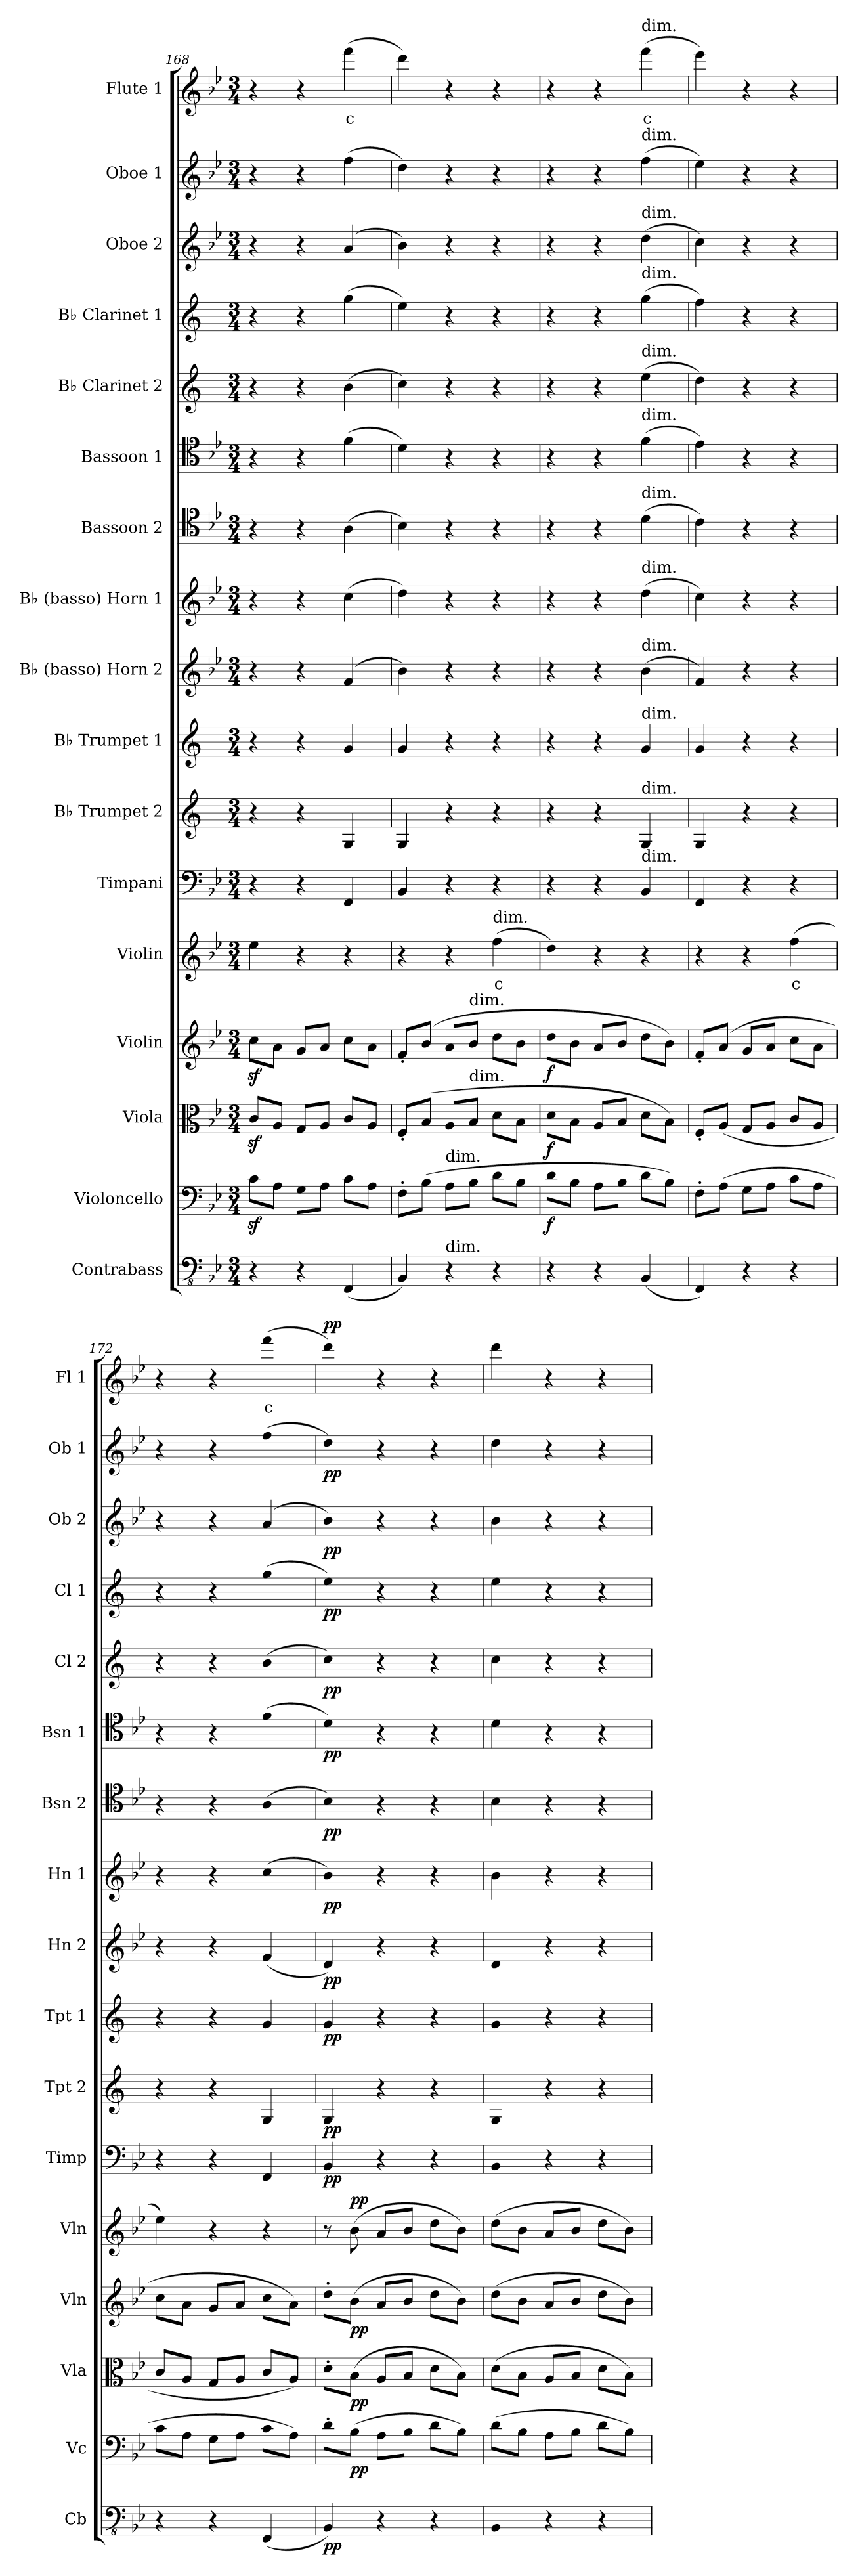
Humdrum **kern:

**kern	**dynam	**kern	**dynam	**kern	**dynam	**kern	**dynam	**kern	**text	**dynam	**kern	**dynam	**kern	**dynam	**kern	**dynam	**kern	**dynam	**kern	**dynam	**kern	**dynam	**kern	**dynam	**kern	**dynam	**kern	**dynam	**kern	**dynam	**kern	**dynam	**kern	**text	**dynam
*part17	*part17	*part16	*part16	*part15	*part15	*part14	*part14	*part13	*part13	*part13	*part12	*part12	*part11	*part11	*part10	*part10	*part9	*part9	*part8	*part8	*part7	*part7	*part6	*part6	*part5	*part5	*part4	*part4	*part3	*part3	*part2	*part2	*part1	*part1	*part1
*staff17	*staff17	*staff16	*staff16	*staff15	*staff15	*staff14	*staff14	*staff13	*staff13	*staff13	*staff12	*staff12	*staff11	*staff11	*staff10	*staff10	*staff9	*staff9	*staff8	*staff8	*staff7	*staff7	*staff6	*staff6	*staff5	*staff5	*staff4	*staff4	*staff3	*staff3	*staff2	*staff2	*staff1	*staff1	*staff1
*I"Contrabass	*	*I"Violoncello	*	*I"Viola	*	*I"Violin	*	*I"Violin	*	*	*I"Timpani	*	*I"B♭ Trumpet 2	*	*I"B♭ Trumpet 1	*	*I"B♭ (basso) Horn 2	*	*I"B♭ (basso) Horn 1	*	*I"Bassoon 2	*	*I"Bassoon 1	*	*I"B♭ Clarinet 2	*	*I"B♭ Clarinet 1	*	*I"Oboe 2	*	*I"Oboe 1	*	*I"Flute 1	*	*
*I'Cb	*	*I'Vc	*	*I'Vla	*	*I'Vln	*	*I'Vln	*	*	*I'Timp	*	*I'Tpt 2	*	*I'Tpt 1	*	*I'Hn 2	*	*I'Hn 1	*	*I'Bsn 2	*	*I'Bsn 1	*	*I'Cl 2	*	*I'Cl 1	*	*I'Ob 2	*	*I'Ob 1	*	*I'Fl 1	*	*
*clefFv4	*	*clefF4	*	*clefC3	*	*clefG2	*	*clefG2	*	*	*clefF4	*	*clefG2	*	*clefG2	*	*clefG2	*	*clefG2	*	*clefC4	*	*clefC4	*	*clefG2	*	*clefG2	*	*clefG2	*	*clefG2	*	*clefG2	*	*
*	*	*	*	*	*	*	*	*	*	*	*	*	*ITrd1c2	*	*ITrd1c2	*	*ITrd8c14	*	*ITrd8c14	*	*	*	*	*	*ITrd1c2	*	*ITrd1c2	*	*	*	*	*	*	*	*
*k[b-e-]	*	*k[b-e-]	*	*k[b-e-]	*	*k[b-e-]	*	*k[b-e-]	*	*	*k[b-e-]	*	*k[b-e-]	*	*k[b-e-]	*	*k[b-e-]	*	*k[b-e-]	*	*k[b-e-]	*	*k[b-e-]	*	*k[b-e-]	*	*k[b-e-]	*	*k[b-e-]	*	*k[b-e-]	*	*k[b-e-]	*	*
*M3/4	*	*M3/4	*	*M3/4	*	*M3/4	*	*M3/4	*	*	*M3/4	*	*M3/4	*	*M3/4	*	*M3/4	*	*M3/4	*	*M3/4	*	*M3/4	*	*M3/4	*	*M3/4	*	*M3/4	*	*M3/4	*	*M3/4	*	*
=168	=168	=168	=168	=168	=168	=168	=168	=168	=168	=168	=168	=168	=168	=168	=168	=168	=168	=168	=168	=168	=168	=168	=168	=168	=168	=168	=168	=168	=168	=168	=168	=168	=168	=168	=168
4r	.	8cz<\L	.	8cz</L	.	8ccz<\L	.	4ee-\	.	.	4r	.	4r	.	4r	.	4r	.	4r	.	4r	.	4r	.	4r	.	4r	.	4r	.	4r	.	4r	.	.
.	.	8A\J	.	8A/J	.	8a\J	.	.	.	.	.	.	.	.	.	.	.	.	.	.	.	.	.	.	.	.	.	.	.	.	.	.	.	.	.
4r	.	8G\L	.	8G/L	.	8g/L	.	4r	.	.	4r	.	4r	.	4r	.	4r	.	4r	.	4r	.	4r	.	4r	.	4r	.	4r	.	4r	.	4r	.	.
.	.	8A\J	.	8A/J	.	8a/J	.	.	.	.	.	.	.	.	.	.	.	.	.	.	.	.	.	.	.	.	.	.	.	.	.	.	.	.	.
!	!	!	!	!	!	!	!	!	!	!	!	!	!	!	!	!	!	!	!	!	!	!	!	!	!	!	!	!	!	!	!	!	!	!LO:LY:b:color=#FF0000	!
(<4FFF/	.	8c\L	.	8c/L	.	8cc\L	.	4r	.	.	4FF/	.	4F/	.	4f/	.	(>4F/	.	(>4c\	.	(>4A\	.	(>4f\	.	(>4a\	.	(>4ff\	.	(<4a/	.	(>4ff\	.	(>4fff\	c	.
.	.	8A\J	.	8A/J	.	8a\J	.	.	.	.	.	.	.	.	.	.	.	.	.	.	.	.	.	.	.	.	.	.	.	.	.	.	.	.	.
=169	=169	=169	=169	=169	=169	=169	=169	=169	=169	=169	=169	=169	=169	=169	=169	=169	=169	=169	=169	=169	=169	=169	=169	=169	=169	=169	=169	=169	=169	=169	=169	=169	=169	=169	=169
4BBB-/)	.	8F'\L	.	8F'/L	.	8f'/L	.	4r	.	.	4BB-/	.	4F/	.	4f/	.	4B-\)	.	4d\)	.	4B-\)	.	4d\)	.	4b-\)	.	4dd\)	.	4b-\)	.	4dd\)	.	4ddd\)	.	.
.	.	(>8B-\J	.	(>8B-/J	.	(>8b-/J	.	.	.	.	.	.	.	.	.	.	.	.	.	.	.	.	.	.	.	.	.	.	.	.	.	.	.	.	.
!	!	!LO:TX:a:t=dim.	!	!	!	!	!	!	!	!	!	!	!	!	!	!	!	!	!	!	!	!	!	!	!	!	!	!	!	!	!	!	!	!	!
!LO:TX:a:t=dim.	!	!	!	!	!	!	!	!	!	!	!	!	!	!	!	!	!	!	!	!	!	!	!	!	!	!	!	!	!	!	!	!	!	!	!
4r	.	8A\L	.	8A/L	.	8a/L	.	4r	.	.	4r	.	4r	.	4r	.	4r	.	4r	.	4r	.	4r	.	4r	.	4r	.	4r	.	4r	.	4r	.	.
!	!	!	!	!	!	!LO:TX:a:t=dim.	!	!	!	!	!	!	!	!	!	!	!	!	!	!	!	!	!	!	!	!	!	!	!	!	!	!	!	!	!
!	!	!	!	!LO:TX:a:t=dim.	!	!	!	!	!	!	!	!	!	!	!	!	!	!	!	!	!	!	!	!	!	!	!	!	!	!	!	!	!	!	!
.	.	8B-\J	.	8B-/J	.	8b-/J	.	.	.	.	.	.	.	.	.	.	.	.	.	.	.	.	.	.	.	.	.	.	.	.	.	.	.	.	.
!	!	!	!	!	!	!	!	!LO:TX:a:t=dim.	!	!	!	!	!	!	!	!	!	!	!	!	!	!	!	!	!	!	!	!	!	!	!	!	!	!	!
!	!	!	!	!	!	!	!	!	!LO:LY:b:color=#FF0000	!	!	!	!	!	!	!	!	!	!	!	!	!	!	!	!	!	!	!	!	!	!	!	!	!	!
4r	.	8d\L	.	8d\L	.	8dd\L	.	(>4ff\	c	.	4r	.	4r	.	4r	.	4r	.	4r	.	4r	.	4r	.	4r	.	4r	.	4r	.	4r	.	4r	.	.
.	.	8B-\J	.	8B-\J	.	8b-\J	.	.	.	.	.	.	.	.	.	.	.	.	.	.	.	.	.	.	.	.	.	.	.	.	.	.	.	.	.
=170	=170	=170	=170	=170	=170	=170	=170	=170	=170	=170	=170	=170	=170	=170	=170	=170	=170	=170	=170	=170	=170	=170	=170	=170	=170	=170	=170	=170	=170	=170	=170	=170	=170	=170	=170
!	!	!	!LO:DY:b	!	!LO:DY:b	!	!LO:DY:b	!	!	!	!	!	!	!	!	!	!	!	!	!	!	!	!	!	!	!	!	!	!	!	!	!	!	!	!
4r	.	8d\L	f	8d\L	f	8dd\L	f	4dd\)	.	.	4r	.	4r	.	4r	.	4r	.	4r	.	4r	.	4r	.	4r	.	4r	.	4r	.	4r	.	4r	.	.
.	.	8B-\J	.	8B-\J	.	8b-\J	.	.	.	.	.	.	.	.	.	.	.	.	.	.	.	.	.	.	.	.	.	.	.	.	.	.	.	.	.
4r	.	8A\L	.	8A/L	.	8a/L	.	4r	.	.	4r	.	4r	.	4r	.	4r	.	4r	.	4r	.	4r	.	4r	.	4r	.	4r	.	4r	.	4r	.	.
.	.	8B-\J	.	8B-/J	.	8b-/J	.	.	.	.	.	.	.	.	.	.	.	.	.	.	.	.	.	.	.	.	.	.	.	.	.	.	.	.	.
!	!	!	!	!	!	!	!	!	!	!	!	!	!	!	!	!	!	!	!	!	!	!	!	!	!	!	!	!	!	!	!	!	!LO:TX:a:t=dim.	!	!
!	!	!	!	!	!	!	!	!	!	!	!	!	!	!	!	!	!	!	!	!	!	!	!	!	!	!	!	!	!	!	!LO:TX:a:t=dim.	!	!	!	!
!	!	!	!	!	!	!	!	!	!	!	!	!	!	!	!	!	!	!	!	!	!	!	!	!	!	!	!	!	!LO:TX:a:t=dim.	!	!	!	!	!	!
!	!	!	!	!	!	!	!	!	!	!	!	!	!	!	!	!	!	!	!	!	!	!	!	!	!	!	!LO:TX:a:t=dim.	!	!	!	!	!	!	!	!
!	!	!	!	!	!	!	!	!	!	!	!	!	!	!	!	!	!	!	!	!	!	!	!	!	!LO:TX:a:t=dim.	!	!	!	!	!	!	!	!	!	!
!	!	!	!	!	!	!	!	!	!	!	!	!	!	!	!	!	!	!	!	!	!	!	!LO:TX:a:t=dim.	!	!	!	!	!	!	!	!	!	!	!	!
!	!	!	!	!	!	!	!	!	!	!	!	!	!	!	!	!	!	!	!	!	!LO:TX:a:t=dim.	!	!	!	!	!	!	!	!	!	!	!	!	!	!
!	!	!	!	!	!	!	!	!	!	!	!	!	!	!	!	!	!	!	!LO:TX:a:t=dim.	!	!	!	!	!	!	!	!	!	!	!	!	!	!	!	!
!	!	!	!	!	!	!	!	!	!	!	!	!	!	!	!	!	!LO:TX:a:t=dim.	!	!	!	!	!	!	!	!	!	!	!	!	!	!	!	!	!	!
!	!	!	!	!	!	!	!	!	!	!	!	!	!	!	!LO:TX:a:t=dim.	!	!	!	!	!	!	!	!	!	!	!	!	!	!	!	!	!	!	!	!
!	!	!	!	!	!	!	!	!	!	!	!	!	!LO:TX:a:t=dim.	!	!	!	!	!	!	!	!	!	!	!	!	!	!	!	!	!	!	!	!	!	!
!	!	!	!	!	!	!	!	!	!	!	!LO:TX:a:t=dim.	!	!	!	!	!	!	!	!	!	!	!	!	!	!	!	!	!	!	!	!	!	!	!	!
!	!	!	!	!	!	!	!	!	!	!	!	!	!	!	!	!	!	!	!	!	!	!	!	!	!	!	!	!	!	!	!	!	!	!LO:LY:b:color=#FF0000	!
(<4BBB-/	.	8d\L	.	8d\L	.	8dd\L	.	4r	.	.	4BB-/	.	4F/	.	4f/	.	(>4B-\	.	(>4d\	.	(>4d\	.	(>4f\	.	(>4dd\	.	(>4ff\	.	(>4dd\	.	(>4ff\	.	(>4fff\	c	.
.	.	8B-\J)	.	8B-\J)	.	8b-\J)	.	.	.	.	.	.	.	.	.	.	.	.	.	.	.	.	.	.	.	.	.	.	.	.	.	.	.	.	.
=171	=171	=171	=171	=171	=171	=171	=171	=171	=171	=171	=171	=171	=171	=171	=171	=171	=171	=171	=171	=171	=171	=171	=171	=171	=171	=171	=171	=171	=171	=171	=171	=171	=171	=171	=171
4FFF/)	.	8F'\L	.	8F'/L	.	8f'/L	.	4r	.	.	4FF/	.	4F/	.	4f/	.	4F/)	.	4c\)	.	4c\)	.	4e-\)	.	4cc\)	.	4ee-\)	.	4cc\)	.	4ee-\)	.	4eee-\)	.	.
.	.	(>8A\J	.	(>8A/J	.	(>8a/J	.	.	.	.	.	.	.	.	.	.	.	.	.	.	.	.	.	.	.	.	.	.	.	.	.	.	.	.	.
4r	.	8G\L	.	8G/L	.	8g/L	.	4r	.	.	4r	.	4r	.	4r	.	4r	.	4r	.	4r	.	4r	.	4r	.	4r	.	4r	.	4r	.	4r	.	.
.	.	8A\J	.	8A/J	.	8a/J	.	.	.	.	.	.	.	.	.	.	.	.	.	.	.	.	.	.	.	.	.	.	.	.	.	.	.	.	.
!	!	!	!	!	!	!	!	!	!LO:LY:b:color=#FF0000	!	!	!	!	!	!	!	!	!	!	!	!	!	!	!	!	!	!	!	!	!	!	!	!	!	!
4r	.	8c\L	.	8c/L	.	8cc\L	.	(>4ff\	c	.	4r	.	4r	.	4r	.	4r	.	4r	.	4r	.	4r	.	4r	.	4r	.	4r	.	4r	.	4r	.	.
.	.	8A\J	.	8A/J	.	8a\J	.	.	.	.	.	.	.	.	.	.	.	.	.	.	.	.	.	.	.	.	.	.	.	.	.	.	.	.	.
=172	=172	=172	=172	=172	=172	=172	=172	=172	=172	=172	=172	=172	=172	=172	=172	=172	=172	=172	=172	=172	=172	=172	=172	=172	=172	=172	=172	=172	=172	=172	=172	=172	=172	=172	=172
4r	.	8c\L	.	8c/L	.	8cc\L	.	4ee-\)	.	.	4r	.	4r	.	4r	.	4r	.	4r	.	4r	.	4r	.	4r	.	4r	.	4r	.	4r	.	4r	.	.
.	.	8A\J	.	8A/J	.	8a\J	.	.	.	.	.	.	.	.	.	.	.	.	.	.	.	.	.	.	.	.	.	.	.	.	.	.	.	.	.
4r	.	8G\L	.	8G/L	.	8g/L	.	4r	.	.	4r	.	4r	.	4r	.	4r	.	4r	.	4r	.	4r	.	4r	.	4r	.	4r	.	4r	.	4r	.	.
.	.	8A\J	.	8A/J	.	8a/J	.	.	.	.	.	.	.	.	.	.	.	.	.	.	.	.	.	.	.	.	.	.	.	.	.	.	.	.	.
!	!	!	!	!	!	!	!	!	!	!	!	!	!	!	!	!	!	!	!	!	!	!	!	!	!	!	!	!	!	!	!	!	!	!LO:LY:b:color=#FF0000	!
(<4FFF/	.	8c\L	.	8c/L	.	8cc\L	.	4r	.	.	4FF/	.	4F/	.	4f/	.	(>4F/	.	(>4c\	.	(>4A\	.	(>4f\	.	(>4a\	.	(>4ff\	.	(<4a/	.	(>4ff\	.	(>4fff\	c	.
.	.	8A\J)	.	8A/J)	.	8a\J)	.	.	.	.	.	.	.	.	.	.	.	.	.	.	.	.	.	.	.	.	.	.	.	.	.	.	.	.	.
=173	=173	=173	=173	=173	=173	=173	=173	=173	=173	=173	=173	=173	=173	=173	=173	=173	=173	=173	=173	=173	=173	=173	=173	=173	=173	=173	=173	=173	=173	=173	=173	=173	=173	=173	=173
!	!LO:DY:b	!	!	!	!	!	!	!	!	!	!	!LO:DY:b	!	!LO:DY:b	!	!LO:DY:b	!	!LO:DY:b	!	!LO:DY:b	!	!LO:DY:b	!	!LO:DY:b	!	!LO:DY:b	!	!LO:DY:b	!	!LO:DY:b	!	!LO:DY:b	!	!	!LO:DY:b
4BBB-/)	pp	8d'\L	.	8d'\L	.	8dd'\L	.	8r	.	.	4BB-/	pp	4F/	pp	4f/	pp	4D/)	pp	4B-\)	pp	4B-\)	pp	4d\)	pp	4b-\)	pp	4dd\)	pp	4b-\)	pp	4dd\)	pp	4ddd\)	.	pp
!	!	!	!LO:DY:b	!	!LO:DY:b	!	!LO:DY:b	!	!	!LO:DY:b	!	!	!	!	!	!	!	!	!	!	!	!	!	!	!	!	!	!	!	!	!	!	!	!	!
.	.	(>8B-\J	pp	(>8B-\J	pp	(>8b-\J	pp	(>8b-\	.	pp	.	.	.	.	.	.	.	.	.	.	.	.	.	.	.	.	.	.	.	.	.	.	.	.	.
4r	.	8A\L	.	8A/L	.	8a/L	.	8a/L	.	.	4r	.	4r	.	4r	.	4r	.	4r	.	4r	.	4r	.	4r	.	4r	.	4r	.	4r	.	4r	.	.
.	.	8B-\J	.	8B-/J	.	8b-/J	.	8b-/J	.	.	.	.	.	.	.	.	.	.	.	.	.	.	.	.	.	.	.	.	.	.	.	.	.	.	.
4r	.	8d\L	.	8d\L	.	8dd\L	.	8dd\L	.	.	4r	.	4r	.	4r	.	4r	.	4r	.	4r	.	4r	.	4r	.	4r	.	4r	.	4r	.	4r	.	.
.	.	8B-\J)	.	8B-\J)	.	8b-\J)	.	8b-\J)	.	.	.	.	.	.	.	.	.	.	.	.	.	.	.	.	.	.	.	.	.	.	.	.	.	.	.
!!LO:PB:g=z
=174	=174	=174	=174	=174	=174	=174	=174	=174	=174	=174	=174	=174	=174	=174	=174	=174	=174	=174	=174	=174	=174	=174	=174	=174	=174	=174	=174	=174	=174	=174	=174	=174	=174	=174	=174
4BBB-/	.	(>8d\L	.	(>8d\L	.	(>8dd\L	.	(>8dd\L	.	.	4BB-/	.	4F/	.	4f/	.	4D/	.	4B-\	.	4B-\	.	4d\	.	4b-\	.	4dd\	.	4b-\	.	4dd\	.	4ddd\	.	.
.	.	8B-\J	.	8B-\J	.	8b-\J	.	8b-\J	.	.	.	.	.	.	.	.	.	.	.	.	.	.	.	.	.	.	.	.	.	.	.	.	.	.	.
4r	.	8A\L	.	8A/L	.	8a/L	.	8a/L	.	.	4r	.	4r	.	4r	.	4r	.	4r	.	4r	.	4r	.	4r	.	4r	.	4r	.	4r	.	4r	.	.
.	.	8B-\J	.	8B-/J	.	8b-/J	.	8b-/J	.	.	.	.	.	.	.	.	.	.	.	.	.	.	.	.	.	.	.	.	.	.	.	.	.	.	.
4r	.	8d\L	.	8d\L	.	8dd\L	.	8dd\L	.	.	4r	.	4r	.	4r	.	4r	.	4r	.	4r	.	4r	.	4r	.	4r	.	4r	.	4r	.	4r	.	.
.	.	8B-\J)	.	8B-\J)	.	8b-\J)	.	8b-\J)	.	.	.	.	.	.	.	.	.	.	.	.	.	.	.	.	.	.	.	.	.	.	.	.	.	.	.
=	=	=	=	=	=	=	=	=	=	=	=	=	=	=	=	=	=	=	=	=	=	=	=	=	=	=	=	=	=	=	=	=	=	=	=
*-	*-	*-	*-	*-	*-	*-	*-	*-	*-	*-	*-	*-	*-	*-	*-	*-	*-	*-	*-	*-	*-	*-	*-	*-	*-	*-	*-	*-	*-	*-	*-	*-	*-	*-	*-
